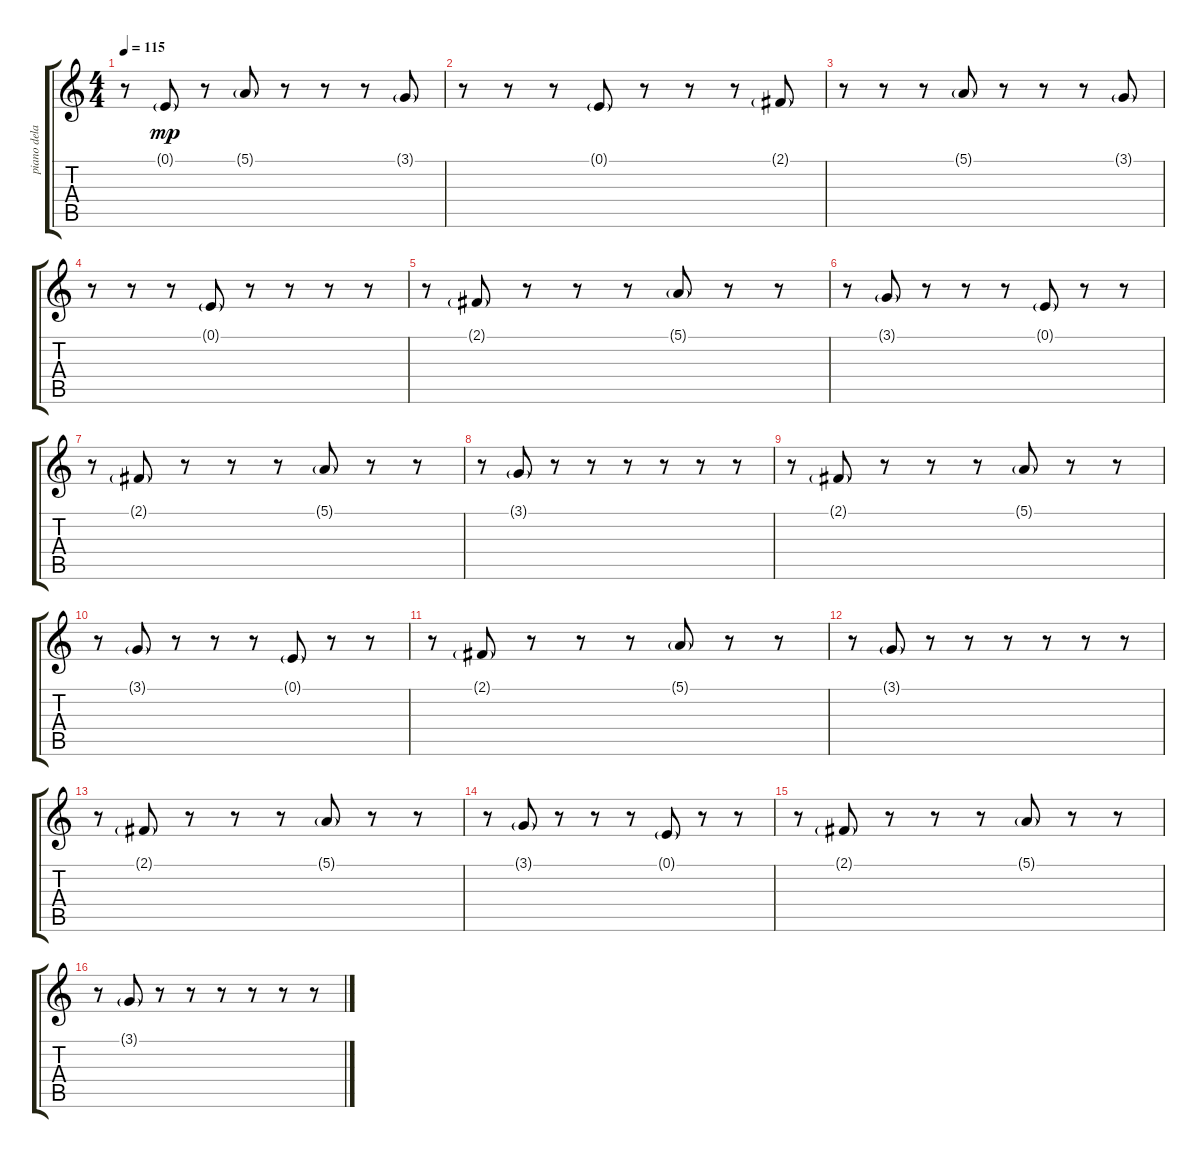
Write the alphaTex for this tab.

\track ("piano delays" "piano dela") {instrument electricgrandpiano}
\staff {score tabs}
\tuning (E4 B3 G3 D3 A2 E2) {hide}
\ts (4 4)
\tempo 115
\clef g2
\ks c
r.8{dy mp} 0.1{g}.8 r.8 5.1{g}.8 r.8 r.8 r.8 3.1{g}.8 |
r.8 r.8 r.8 0.1{g}.8 r.8 r.8 r.8 2.1{g}.8 |
r.8 r.8 r.8 5.1{g}.8 r.8 r.8 r.8 3.1{g}.8 |
r.8 r.8 r.8 0.1{g}.8 r.8 r.8 r.8 r.8 |
r.8 2.1{g}.8 r.8 r.8 r.8 5.1{g}.8 r.8 r.8 |
r.8 3.1{g}.8 r.8 r.8 r.8 0.1{g}.8 r.8 r.8 |
r.8 2.1{g}.8 r.8 r.8 r.8 5.1{g}.8 r.8 r.8 |
r.8 3.1{g}.8 r.8 r.8 r.8 r.8 r.8 r.8 |
r.8 2.1{g}.8 r.8 r.8 r.8 5.1{g}.8 r.8 r.8 |
r.8 3.1{g}.8 r.8 r.8 r.8 0.1{g}.8 r.8 r.8 |
r.8 2.1{g}.8 r.8 r.8 r.8 5.1{g}.8 r.8 r.8 |
r.8 3.1{g}.8 r.8 r.8 r.8 r.8 r.8 r.8 |
r.8 2.1{g}.8 r.8 r.8 r.8 5.1{g}.8 r.8 r.8 |
r.8 3.1{g}.8 r.8 r.8 r.8 0.1{g}.8 r.8 r.8 |
r.8 2.1{g}.8 r.8 r.8 r.8 5.1{g}.8 r.8 r.8 |
r.8 3.1{g}.8 r.8 r.8 r.8 r.8 r.8 r.8
